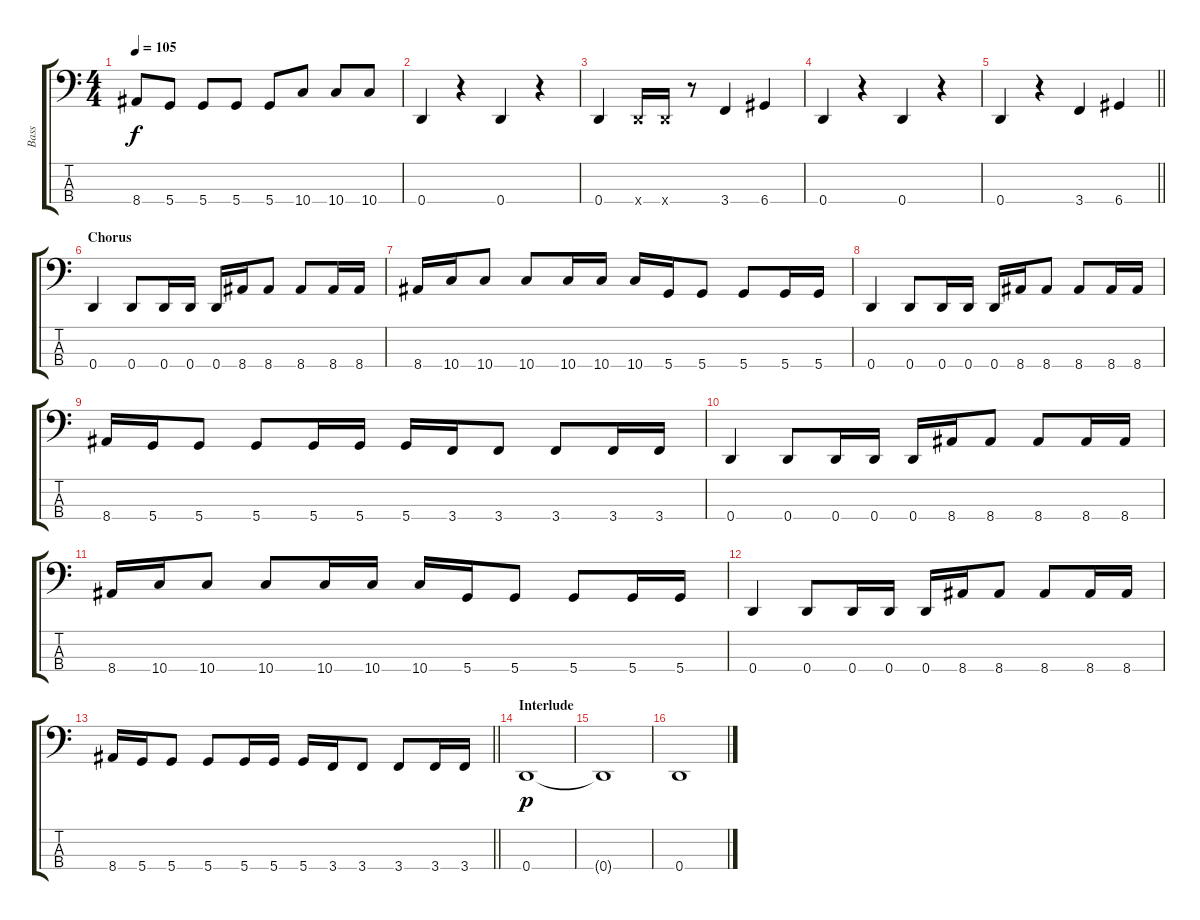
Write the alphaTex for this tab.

\track ("Bass" "Bass") {instrument electricbassfinger}
\staff {score tabs}
\tuning (G2 D2 A1 D1) {hide}
\ts (4 4)
\tempo 105
\clef f4
\ks c
8.4.8{dy f} 5.4.8 5.4.8 5.4.8 5.4.8 10.4.8 10.4.8 10.4.8 |
0.4.4 r.4 0.4.4 r.4 |
0.4.4 0.4{x}.16 0.4{x}.16 r.8 3.4.4 6.4.4 |
0.4.4 r.4 0.4.4 r.4 |
\barLineRight lightlight
0.4.4 r.4 3.4.4 6.4.4 |
\section ("" "Chorus")
0.4.4 0.4.8 0.4.16 0.4.16 0.4.16 8.4.16 8.4.8 8.4.8 8.4.16 8.4.16 |
8.4.16 10.4.16 10.4.8 10.4.8 10.4.16 10.4.16 10.4.16 5.4.16 5.4.8 5.4.8 5.4.16 5.4.16 |
0.4.4 0.4.8 0.4.16 0.4.16 0.4.16 8.4.16 8.4.8 8.4.8 8.4.16 8.4.16 |
8.4.16 5.4.16 5.4.8 5.4.8 5.4.16 5.4.16 5.4.16 3.4.16 3.4.8 3.4.8 3.4.16 3.4.16 |
0.4.4 0.4.8 0.4.16 0.4.16 0.4.16 8.4.16 8.4.8 8.4.8 8.4.16 8.4.16 |
8.4.16 10.4.16 10.4.8 10.4.8 10.4.16 10.4.16 10.4.16 5.4.16 5.4.8 5.4.8 5.4.16 5.4.16 |
0.4.4 0.4.8 0.4.16 0.4.16 0.4.16 8.4.16 8.4.8 8.4.8 8.4.16 8.4.16 |
\barLineRight lightlight
8.4.16 5.4.16 5.4.8 5.4.8 5.4.16 5.4.16 5.4.16 3.4.16 3.4.8 3.4.8 3.4.16 3.4.16 |
\section ("" "Interlude")
0.4.1{dy p} |
0.4{t}.1 |
0.4.1
